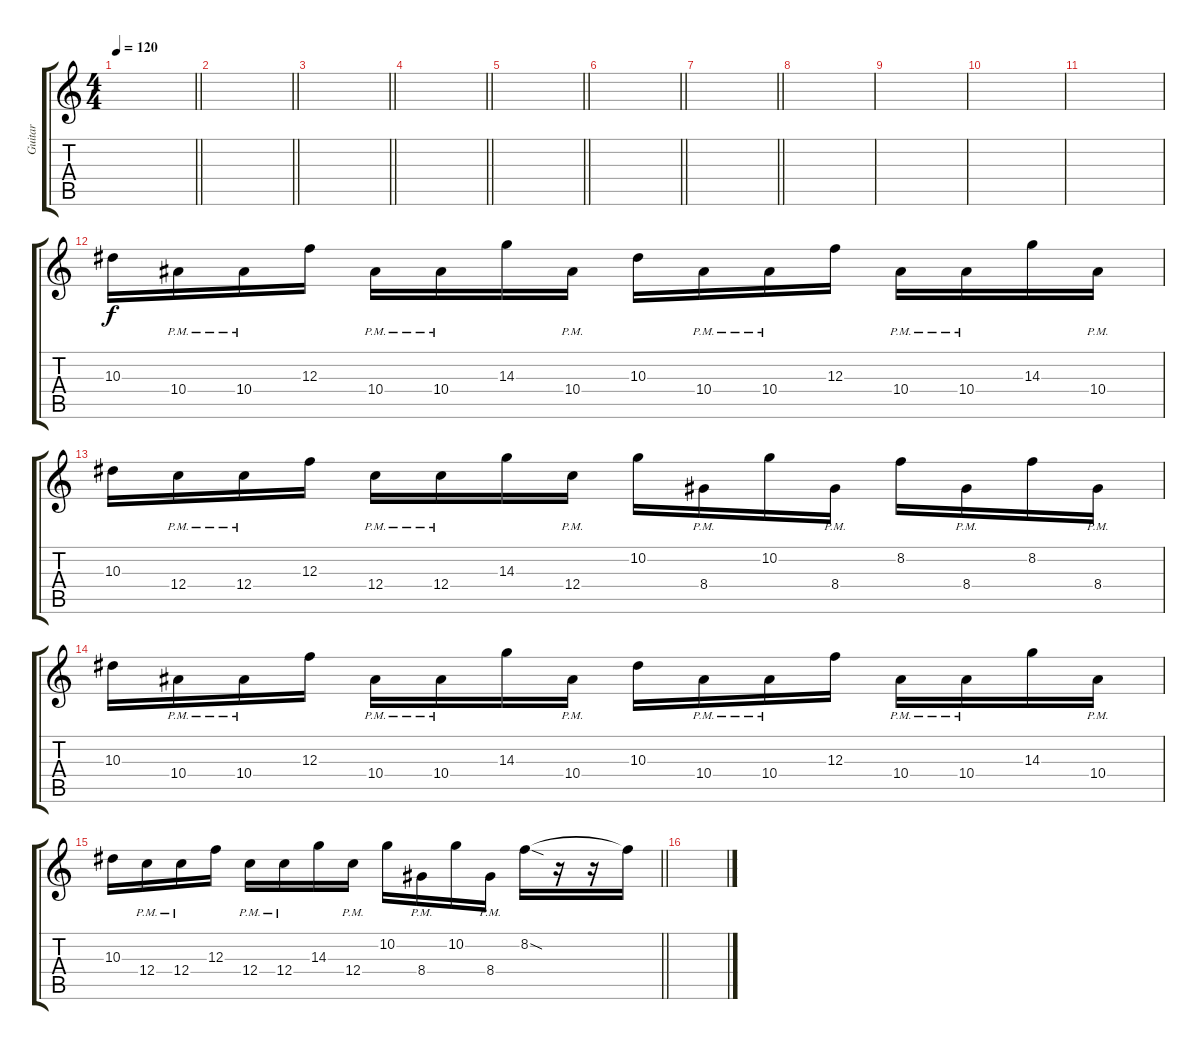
\track ("Guitar" "Guitar") {instrument distortionguitar}
\staff {score tabs}
\tuning (D4 A3 F3 C3 G2 C2) {hide}
\ts (4 4)
\tempo 120
\clef g2
\barLineRight lightlight
\ks c
|
\barLineRight lightlight
|
\barLineRight lightlight
|
\barLineRight lightlight
|
\barLineRight lightlight
|
\barLineRight lightlight
|
\barLineRight lightlight
|
\section ("" "")
|
|
|
|
10.3.16{volume 12 balance 16} 10.4{pm}.16 10.4{pm}.16 12.3.16 10.4{pm}.16 10.4{pm}.16 14.3.16 10.4{pm}.16 10.3.16 10.4{pm}.16 10.4{pm}.16 12.3.16 10.4{pm}.16 10.4{pm}.16 14.3.16 10.4{pm}.16 |
10.3.16 12.4{pm}.16 12.4{pm}.16 12.3.16 12.4{pm}.16 12.4{pm}.16 14.3.16 12.4{pm}.16 10.2.16 8.4{pm}.16 10.2.16 8.4{pm}.16 8.2.16 8.4{pm}.16 8.2.16 8.4{pm}.16 |
10.3.16 10.4{pm}.16 10.4{pm}.16 12.3.16 10.4{pm}.16 10.4{pm}.16 14.3.16 10.4{pm}.16 10.3.16 10.4{pm}.16 10.4{pm}.16 12.3.16 10.4{pm}.16 10.4{pm}.16 14.3.16 10.4{pm}.16 |
\barLineRight lightlight
10.3.16 12.4{pm}.16 12.4{pm}.16 12.3.16 12.4{pm}.16 12.4{pm}.16 14.3.16 12.4{pm}.16 10.2.16 8.4{pm}.16 10.2.16 8.4{pm}.16 8.2{sod}.16 r.16 r.16 8.2{t}.16 |
\section ("" "")
